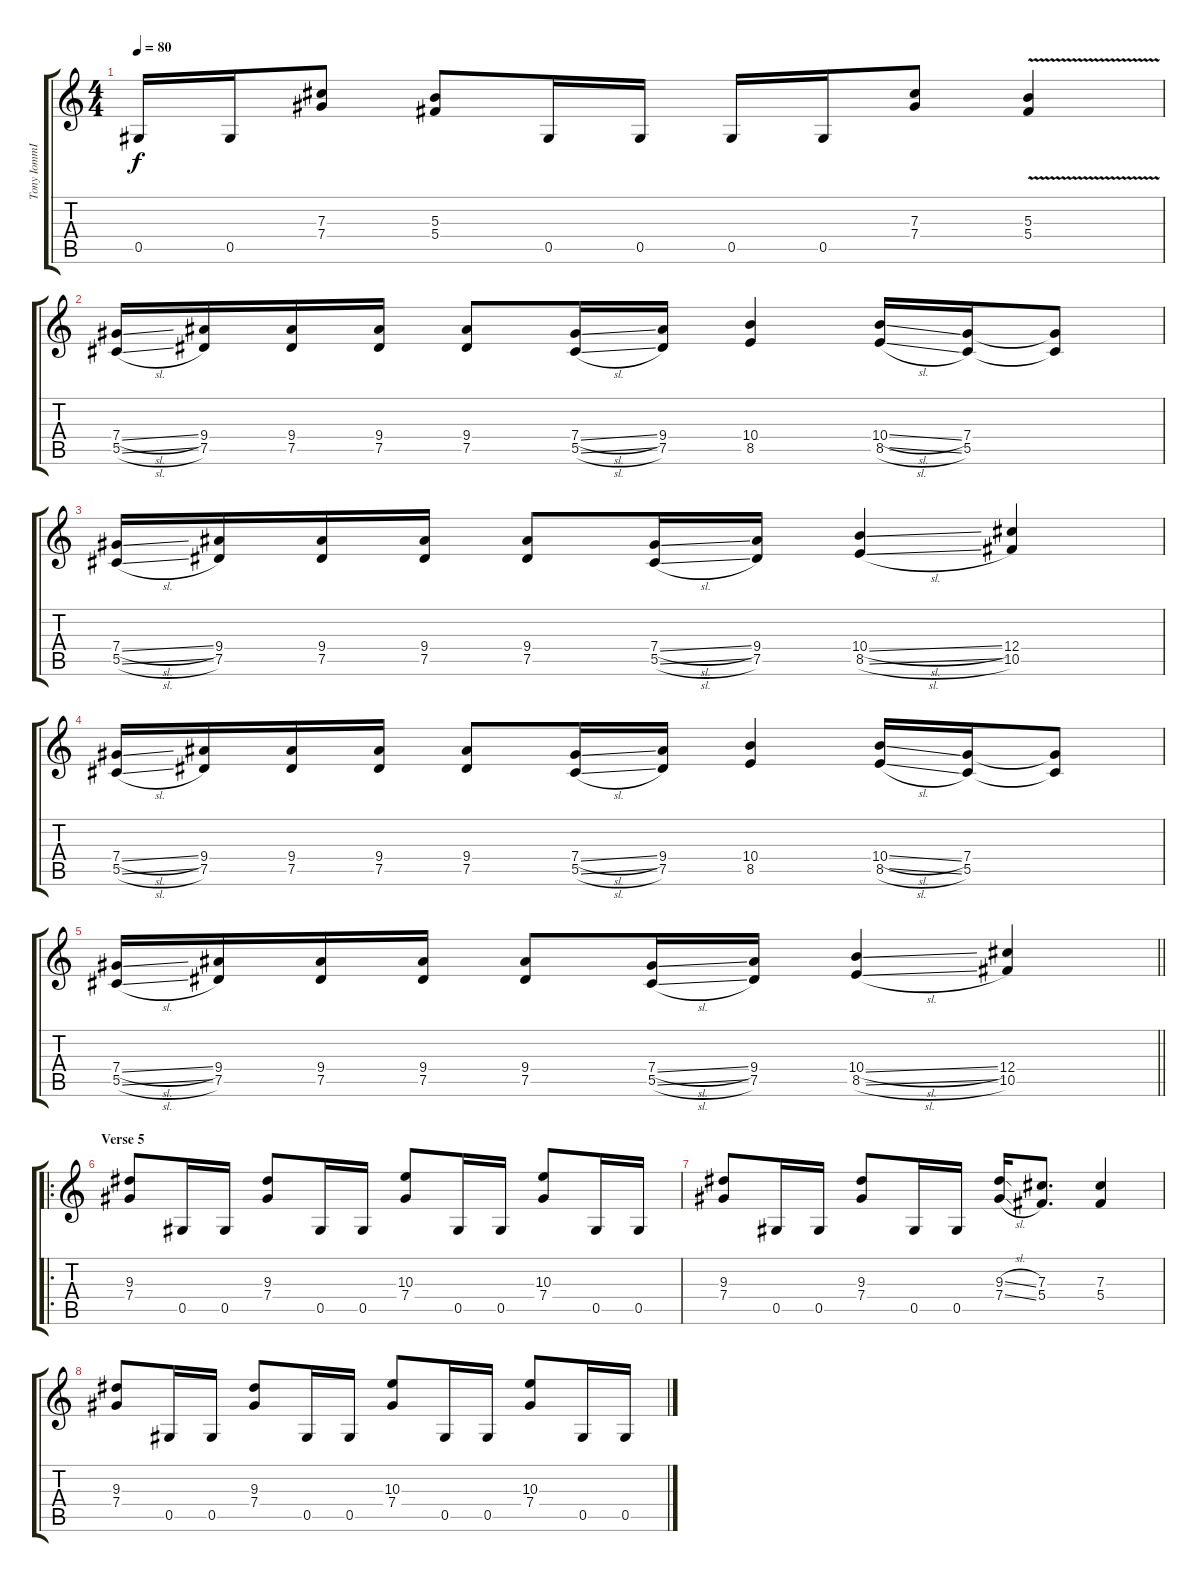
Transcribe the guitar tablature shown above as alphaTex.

\track ("Tony IommI Acoustic" "Tony IommI") {instrument acousticguitarsteel}
\staff {score tabs}
\tuning (Eb4 Bb3 Gb3 Db3 Ab2 Eb2) {hide}
\ts (4 4)
\tempo 80
\clef g2
\ks c
0.5.16{dy f} 0.5.16 (7.3 7.4).8 (5.3 5.4).8 0.5.16 0.5.16 0.5.16 0.5.16 (7.3 7.4).8 (5.3{v} 5.4).4 |
(7.4{sl} 5.5{sl}).16 (9.4 7.5).16 (9.4 7.5).16 (9.4 7.5).16 (9.4 7.5).8 (7.4{sl} 5.5{sl}).16 (9.4 7.5).16 (10.4 8.5).4 (10.4{sl} 8.5{sl}).16 (7.4 5.5).16 (7.4{t} 5.5{t}).8 |
(7.4{sl} 5.5{sl}).16 (9.4 7.5).16 (9.4 7.5).16 (9.4 7.5).16 (9.4 7.5).8 (7.4{sl} 5.5{sl}).16 (9.4 7.5).16 (10.4{sl} 8.5{sl}).4 (12.4 10.5).4 |
(7.4{sl} 5.5{sl}).16 (9.4 7.5).16 (9.4 7.5).16 (9.4 7.5).16 (9.4 7.5).8 (7.4{sl} 5.5{sl}).16 (9.4 7.5).16 (10.4 8.5).4 (10.4{sl} 8.5{sl}).16 (7.4 5.5).16 (7.4{t} 5.5{t}).8 |
\barLineRight lightlight
(7.4{sl} 5.5{sl}).16 (9.4 7.5).16 (9.4 7.5).16 (9.4 7.5).16 (9.4 7.5).8 (7.4{sl} 5.5{sl}).16 (9.4 7.5).16 (10.4{sl} 8.5{sl}).4 (12.4 10.5).4 |
\ro
\section ("" "Verse 5")
(9.3 7.4).8 0.5.16 0.5.16 (9.3 7.4).8 0.5.16 0.5.16 (10.3 7.4).8 0.5.16 0.5.16 (10.3 7.4).8 0.5.16 0.5.16 |
(9.3 7.4).8 0.5.16 0.5.16 (9.3 7.4).8 0.5.16 0.5.16 (9.3{sl} 7.4{sl}).16 (7.3 5.4).8{d} (7.3 5.4).4 |
(9.3 7.4).8 0.5.16 0.5.16 (9.3 7.4).8 0.5.16 0.5.16 (10.3 7.4).8 0.5.16 0.5.16 (10.3 7.4).8 0.5.16 0.5.16
